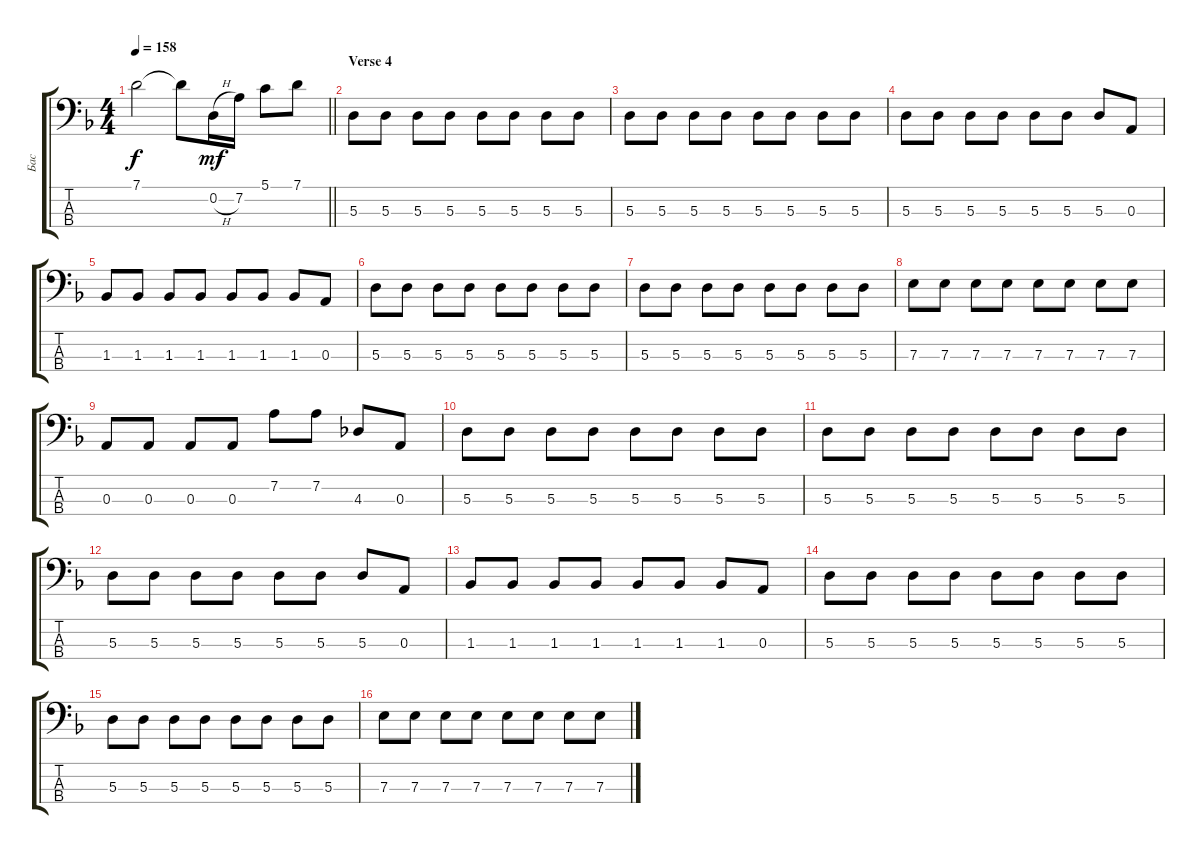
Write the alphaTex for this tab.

\track ("Бас" "Бас") {instrument electricbassfinger}
\staff {score tabs}
\tuning (G2 D2 A1 E1) {hide}
\ts (4 4)
\tempo 158
\clef f4
\barLineRight lightlight
\ks dminor
7.1{t}.2{dy f} 7.1{t}.8 0.2{h}.16{dy mf} 7.2.16 5.1.8 7.1.8 |
\section ("" "Verse 4")
5.3.8 5.3.8 5.3.8 5.3.8 5.3.8 5.3.8 5.3.8 5.3.8 |
5.3.8 5.3.8 5.3.8 5.3.8 5.3.8 5.3.8 5.3.8 5.3.8 |
5.3.8 5.3.8 5.3.8 5.3.8 5.3.8 5.3.8 5.3.8 0.3.8 |
1.3.8 1.3.8 1.3.8 1.3.8 1.3.8 1.3.8 1.3.8 0.3.8 |
5.3.8 5.3.8 5.3.8 5.3.8 5.3.8 5.3.8 5.3.8 5.3.8 |
5.3.8 5.3.8 5.3.8 5.3.8 5.3.8 5.3.8 5.3.8 5.3.8 |
7.3.8 7.3.8 7.3.8 7.3.8 7.3.8 7.3.8 7.3.8 7.3.8 |
0.3.8 0.3.8 0.3.8 0.3.8 7.2.8 7.2.8 4.3.8 0.3.8 |
5.3.8 5.3.8 5.3.8 5.3.8 5.3.8 5.3.8 5.3.8 5.3.8 |
5.3.8 5.3.8 5.3.8 5.3.8 5.3.8 5.3.8 5.3.8 5.3.8 |
5.3.8 5.3.8 5.3.8 5.3.8 5.3.8 5.3.8 5.3.8 0.3.8 |
1.3.8 1.3.8 1.3.8 1.3.8 1.3.8 1.3.8 1.3.8 0.3.8 |
5.3.8 5.3.8 5.3.8 5.3.8 5.3.8 5.3.8 5.3.8 5.3.8 |
5.3.8 5.3.8 5.3.8 5.3.8 5.3.8 5.3.8 5.3.8 5.3.8 |
7.3.8 7.3.8 7.3.8 7.3.8 7.3.8 7.3.8 7.3.8 7.3.8
